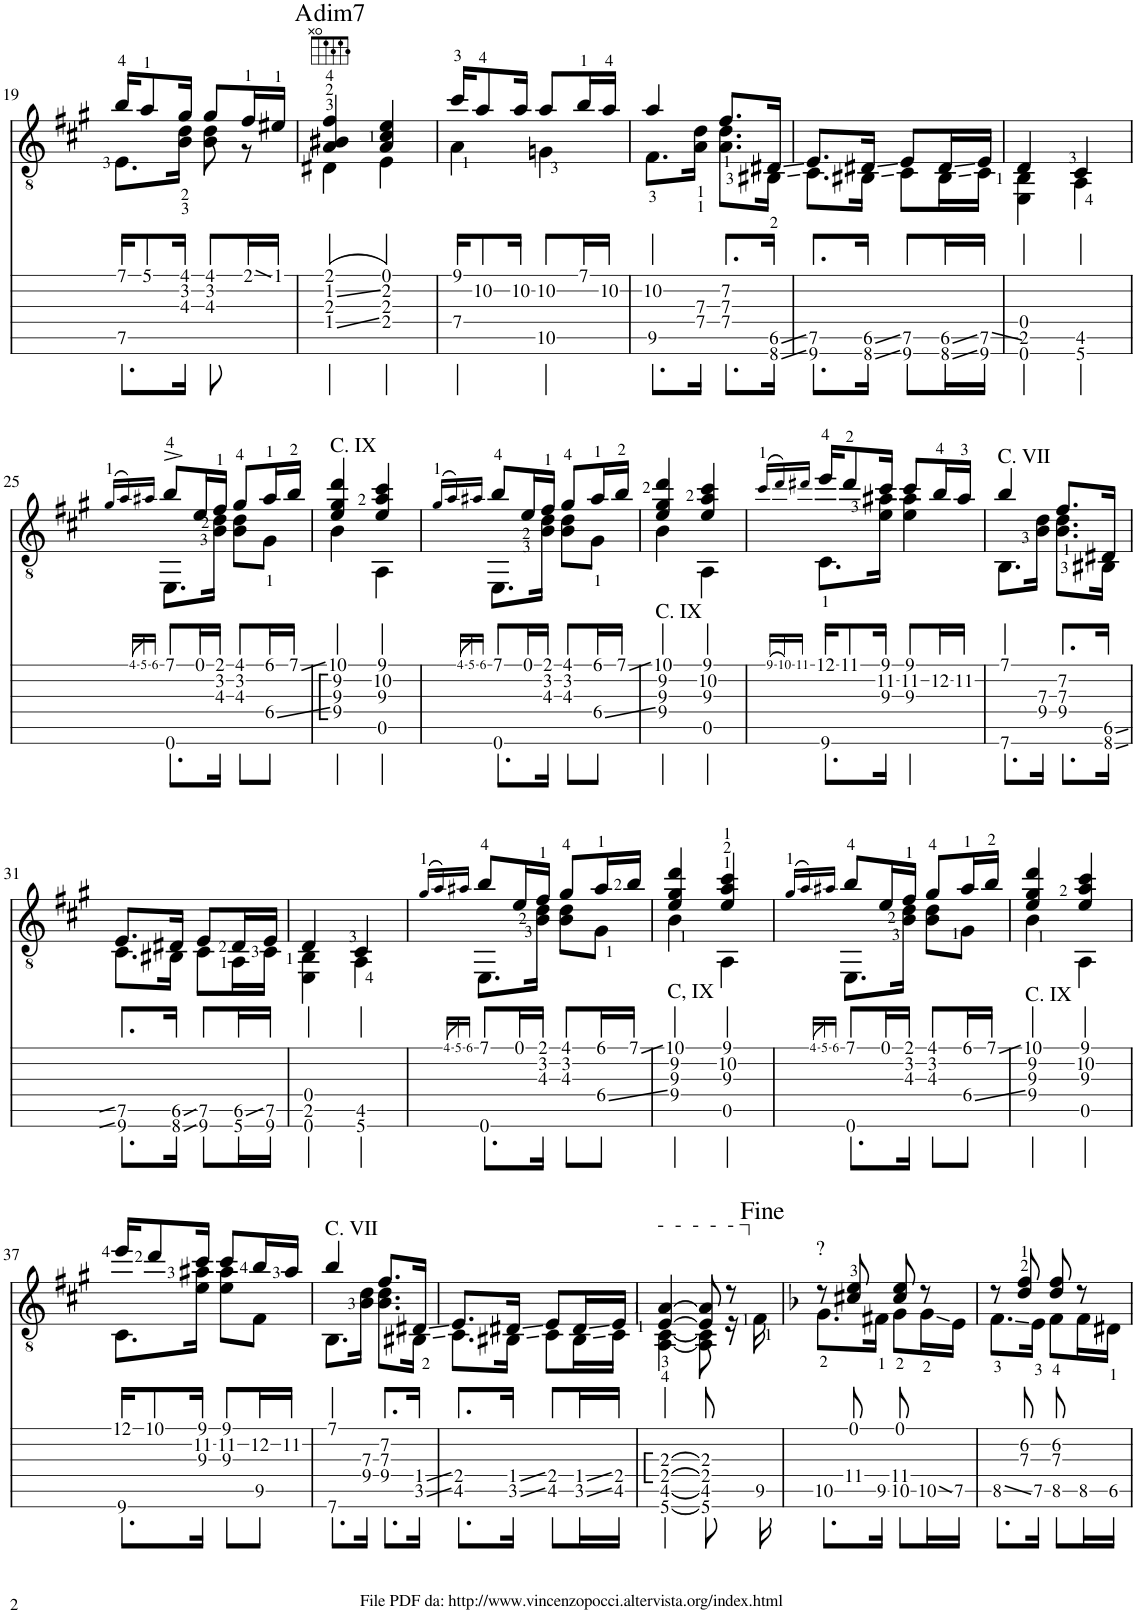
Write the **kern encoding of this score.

**kern	**kern	**harte
*part2	*part1	*part1
*staff2	*staff1	*
*I"Chitarra classica (Intavolatura)	*I"Guitar	*
!!LO:PB:g=z
*	*clefGv2	*
*k[f#c#g#]	*k[f#c#g#]	*
*M2/4	*M2/4	*
=19	=19	=19
*^	*^	*
16b/KL	8.E\L	16b/KL	8.E\L	.
8a/	.	8a/	.	.
16g#/Jk	16B\ 16d\Jk	16g#/Jk	16B\ 16d\Jk	.
8g#/L	8B\ 8d\	8g#/L	8B\ 8d\	.
16f#/L	8r	16f#/L	8r	.
16e#X/JJ	.	16e#X/JJ	.	.
=20	=20	=20	=20	=20
!	!	!	!	!LO:H:kt=dim7
(4A/ 4B#X/ 4f#/	4D#X\	4A/ 4B#X/ 4f#/	4D#X\	A:dim7
4A/ 4c#/ 4e/)	4E\	4A/ 4c#/ 4e/	4E\	.
=21	=21	=21	=21	=21
16cc#/KL	4A\	16cc#/KL	4A\	.
8a/	.	8a/	.	.
16a/Jk	.	16a/Jk	.	.
8a/L	4Gn\	8a/L	4Gn\	.
16b/L	.	16b/L	.	.
16a/JJ	.	16a/JJ	.	.
=22	=22	=22	=22	=22
4a/	8.F#\L	4a/	8.F#\L	.
.	16A\ 16d\Jk	.	16A\ 16d\Jk	.
8.f#/L	8.A\ 8.d\L	8.f#/L	8.A\ 8.d\L	.
16D#X/Jk	16BB#X\Jk	16D#X/Jk	16BB#X\Jk	.
=23	=23	=23	=23	=23
8.E/L	8.C#\L	8.E/L	8.C#\L	.
16D#X/Jk	16BB#X\Jk	16D#X/Jk	16BB#X\Jk	.
8E/L	8C#\L	8E/L	8C#\L	.
16D#/L	16BB#\L	16D#/L	16BB#\L	.
16E/JJ	16C#\JJ	16E/JJ	16C#\JJ	.
=24	=24	=24	=24	=24
4D/	4EE\ 4BB\	4D/	4EE\ 4BB\	.
4C#/	4AA\	4C#/	4AA\	.
!!LO:LB:g=z	!!
=25	=25	=25	=25	=25
(16qg#/LL	.	(16qg#/LL	.	.
16qa/)	.	16qa/)	.	.
16qa#X/JJ	.	16qa#X/JJ	.	.
8b/L	8.EE\L	8b^/L	8.EE\L	.
16e/L	.	16e/L	.	.
16f#/JJ	16B\ 16d\Jk	16f#/JJ	16B\ 16d\Jk	.
8g#/L	8B\ 8d\L	8g#/L	8B\ 8d\L	.
16a#/L	8G#\J	16a#/L	8G#\J	.
16b/JJ	.	16b/JJ	.	.
=26	=26	=26	=26	=26
!	!	!LO:TX:a:t=C. IX	!	!
4e/ 4g#/ 4dd/	4B\	4e/ 4g#/ 4dd/	4B\	.
4e/ 4a/ 4cc#/	4AA\	4e/ 4a/ 4cc#/	4AA\	.
=27	=27	=27	=27	=27
(16qg#/LL	.	(16qg#/LL	.	.
16qa/)	.	16qa/)	.	.
16qa#X/JJ	.	16qa#X/JJ	.	.
8b/L	8.EE\L	8b/L	8.EE\L	.
16e/L	.	16e/L	.	.
16f#/JJ	16B\ 16d\Jk	16f#/JJ	16B\ 16d\Jk	.
8g#/L	8B\ 8d\L	8g#/L	8B\ 8d\L	.
16a#/L	8G#\J	16a#/L	8G#\J	.
16b/JJ	.	16b/JJ	.	.
=28	=28	=28	=28	=28
!LO:TX:a:t=C. IX	!	!	!	!
4e/ 4g#/ 4dd/	4B\	4e/ 4g#/ 4dd/	4B\	.
4e/ 4a/ 4cc#/	4AA\	4e/ 4a/ 4cc#/	4AA\	.
=29	=29	=29	=29	=29
(16qcc#/LL	.	(16qcc#/LL	.	.
16qdd/)	.	16qdd/)	.	.
16qdd#X/JJ	.	16qdd#X/JJ	.	.
16ee/KL	8.C#\L	16ee/KL	8.C#\L	.
8dd#/	.	8dd#/	.	.
16cc#/Jk	16e\ 16a#X\Jk	16cc#/Jk	16e\ 16a#X\Jk	.
8cc#/L	4e\ 4a#\	8cc#/L	4e\ 4a#\	.
16b/L	.	16b/L	.	.
16a#/JJ	.	16a#/JJ	.	.
=30	=30	=30	=30	=30
!	!	!LO:TX:a:t=C. VII	!	!
4b/	8.BB\L	4b/	8.BB\L	.
.	16B\ 16d\Jk	.	16B\ 16d\Jk	.
8.f#/L	8.B\ 8.d\L	8.f#/L	8.B\ 8.d\L	.
16D#X/Jk	16BB#X\Jk	16D#X/Jk	16BB#X\Jk	.
!!LO:LB:g=z	!!
=31	=31	=31	=31	=31
8.E/L	8.C#\L	8.E/L	8.C#\L	.
16D#X/Jk	16BB#X\Jk	16D#X/Jk	16BB#X\Jk	.
8E/L	8C#\L	8E/L	8C#\L	.
16D#/L	16AA\L	16D#/L	16AA\L	.
16E/JJ	16C#\JJ	16E/JJ	16C#\JJ	.
=32	=32	=32	=32	=32
4D/	4EE\ 4BB\	4D/	4EE\ 4BB\	.
4C#/	4AA\	4C#/	4AA\	.
=33	=33	=33	=33	=33
(16qg#/LL	.	(16qg#/LL	.	.
16qa/)	.	16qa/)	.	.
16qa#X/JJ	.	16qa#X/JJ	.	.
8b/L	8.EE\L	8b/L	8.EE\L	.
16e/L	.	16e/L	.	.
16f#/JJ	16B\ 16d\Jk	16f#/JJ	16B\ 16d\Jk	.
8g#/L	8B\ 8d\L	8g#/L	8B\ 8d\L	.
16a#/L	8G#\J	16a#/L	8G#\J	.
16b/JJ	.	16b/JJ	.	.
=34	=34	=34	=34	=34
!LO:TX:a:t=C, IX	!	!	!	!
4e/ 4g#/ 4dd/	4B\	4e/ 4g#/ 4dd/	4B\	.
4e/ 4a/ 4cc#/	4AA\	4e/ 4a/ 4cc#/	4AA\	.
=35	=35	=35	=35	=35
(16qg#/LL	.	(16qg#/LL	.	.
16qa/)	.	16qa/)	.	.
16qa#X/JJ	.	16qa#X/JJ	.	.
8b/L	8.EE\L	8b/L	8.EE\L	.
16e/L	.	16e/L	.	.
16f#/JJ	16B\ 16d\Jk	16f#/JJ	16B\ 16d\Jk	.
8g#/L	8B\ 8d\L	8g#/L	8B\ 8d\L	.
16a#/L	8G#\J	16a#/L	8G#\J	.
16b/JJ	.	16b/JJ	.	.
=36	=36	=36	=36	=36
!LO:TX:a:t=C. IX	!	!	!	!
4e/ 4g#/ 4dd/	4B\	4e/ 4g#/ 4dd/	4B\	.
4e/ 4a/ 4cc#/	4AA\	4e/ 4a/ 4cc#/	4AA\	.
!!LO:LB:g=z	!!
=37	=37	=37	=37	=37
16ee/KL	8.C#\L	16ee/KL	8.C#\L	.
8dd/	.	8dd/	.	.
16cc#/Jk	16e\ 16a#X\Jk	16cc#/Jk	16e\ 16a#X\Jk	.
8cc#/L	8e\ 8a#\L	8cc#/L	8e\ 8a#\L	.
16b/L	8F#\J	16b/L	8F#\J	.
16a#/JJ	.	16a#/JJ	.	.
=38	=38	=38	=38	=38
!	!	!LO:TX:a:t=C. VII	!	!
4b/	8.BB\L	4b/	8.BB\L	.
.	16B\ 16d\Jk	.	16B\ 16d\Jk	.
8.f#/L	8.B\ 8.d\L	8.f#/L	8.B\ 8.d\L	.
16D#X/Jk	16BB#X\Jk	16D#X/Jk	16BB#X\Jk	.
=39	=39	=39	=39	=39
8.E/L	8.C#\L	8.E/L	8.C#\L	.
16D#X/Jk	16BB#X\Jk	16D#X/Jk	16BB#X\Jk	.
8E/L	8C#\L	8E/L	8C#\L	.
16D#/L	16BB#\L	16D#/L	16BB#\L	.
16E/JJ	16C#\JJ	16E/JJ	16C#\JJ	.
=40	=40	=40	=40	=40
!	!	!LO:TX:a:t=-  -  -  -  - ┐	!	!
[4E/ [4A/	[4AA\ [4C#\	[4E/ [4A/	[4AA\ [4C#\	.
8E/] 8A/]	8AA\] 8C#\]	8E/] 8A/]	8AA\] 8C#\]	.
8r	16r	8r	16r	.
.	16F#\	.	16F#\	.
=41	=41	=41	=41	=41
*k[b-]	*	*k[b-]	*	*
!	!	!LO:TX:a:t=?	!	!
8r	8.G\L	8r	8.G\L	.
8c#X/ 8e/	.	8c#X/ 8e/	.	.
.	16F#X\Jk	.	16F#X\Jk	.
8c#/ 8e/	8G\L	8c#/ 8e/	8G\L	.
8r	16G\L	8r	16G\L	.
.	16E\JJ	.	16E\JJ	.
=42	=42	=42	=42	=42
8r	8.F\L	8r	8.F\L	.
8d/ 8f/	.	8d/ 8f/	.	.
.	16E\Jk	.	16E\Jk	.
8d/ 8f/	8F\L	8d/ 8f/	8F\L	.
8r	16F\L	8r	16F\L	.
.	16D#X\JJ	.	16D#X\JJ	.
*v	*v	*	*	*
*	*v	*v	*
=	=	=
*-	*-	*-
